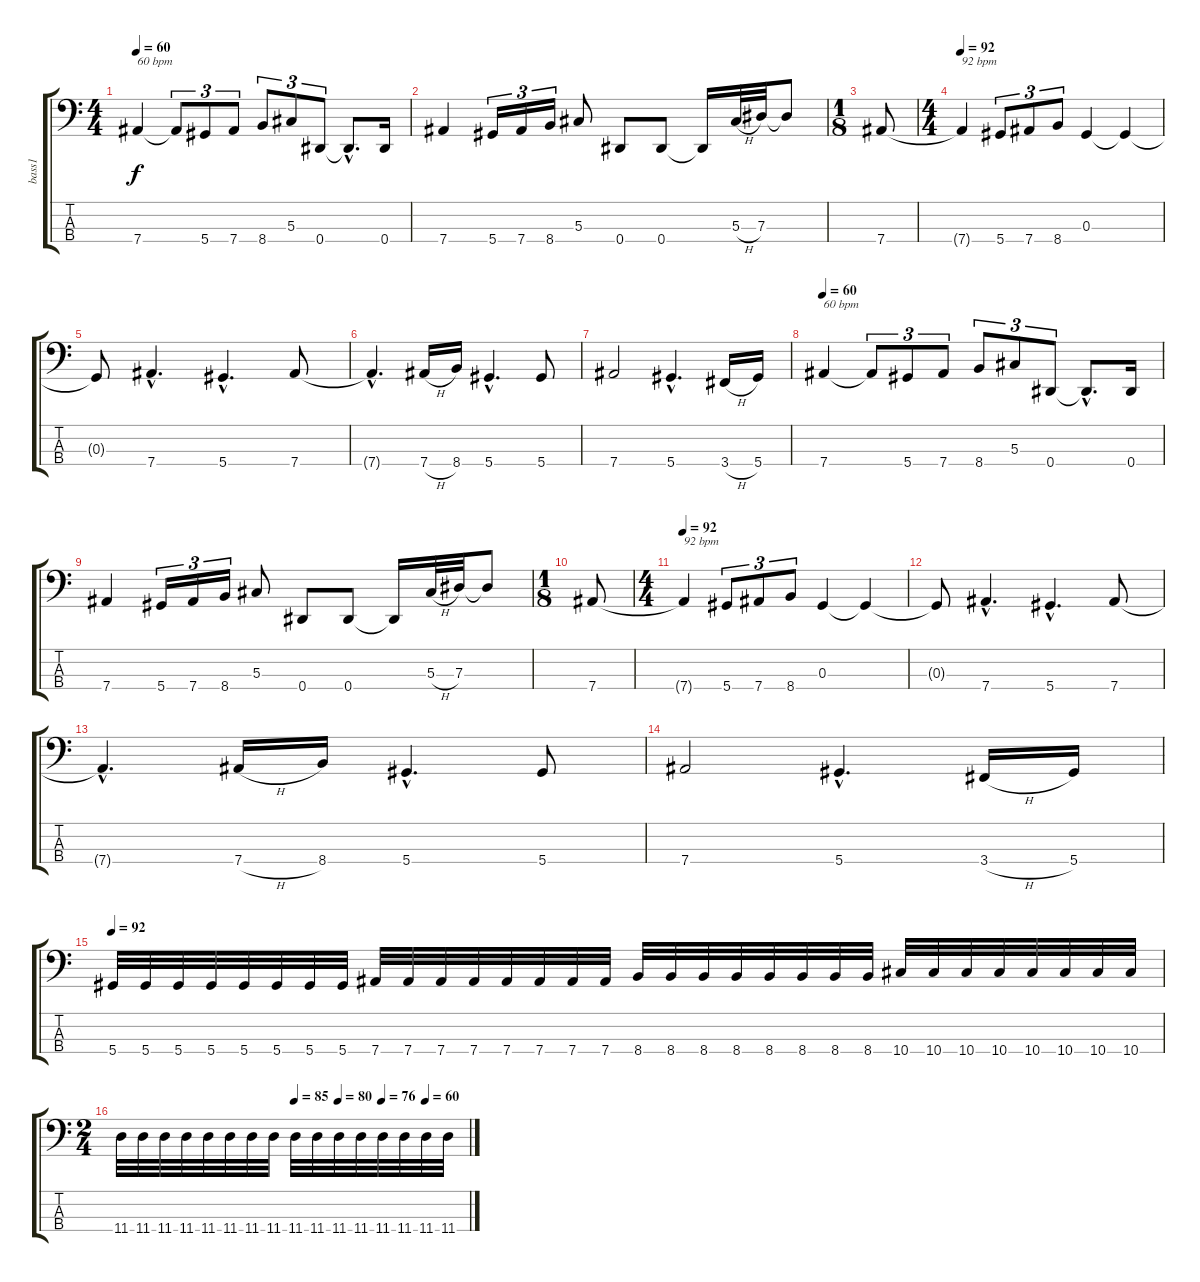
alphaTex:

\track ("bass1" "bass1") {instrument electricbassfinger}
\staff {score tabs}
\tuning (Gb2 Db2 Ab1 Eb1) {hide}
\ts (4 4)
\tempo 60
\clef f4
\ks c
7.4.4{txt "60 bpm" dy f instrument electricbassfinger} 7.4{t}.8{tu (3 2)} 5.4.8{tu (3 2)} 7.4.8{tu (3 2)} 8.4.8{tu (3 2)} 5.3.8{tu (3 2)} 0.4.8{tu (3 2)} 0.4{hac t}.8{d} 0.4.16 |
7.4.4 5.4.16{tu (3 2)} 7.4.16{tu (3 2)} 8.4.16{tu (3 2)} 5.3.8 0.4.8 0.4.8 0.4{t}.16 5.3{h}.32 7.3.32 7.3{t}.8 |
\ts (1 8)
7.4.8 |
\ts (4 4)
\tempo 92
7.4{t}.4{txt "92 bpm"} 5.4.8{tu (3 2)} 7.4.8{tu (3 2)} 8.4.8{tu (3 2)} 0.3.4 0.3{t}.4 |
0.3{t}.8 7.4{hac}.4{d} 5.4{hac}.4{d} 7.4.8 |
7.4{hac t}.4{d} 7.4{h}.16 8.4.16 5.4{hac}.4{d} 5.4.8 |
7.4.2 5.4{hac}.4{d} 3.4{h}.16 5.4.16 |
\tempo 60
7.4.4{txt "60 bpm"} 7.4{t}.8{tu (3 2)} 5.4.8{tu (3 2)} 7.4.8{tu (3 2)} 8.4.8{tu (3 2)} 5.3.8{tu (3 2)} 0.4.8{tu (3 2)} 0.4{hac t}.8{d} 0.4.16 |
7.4.4 5.4.16{tu (3 2)} 7.4.16{tu (3 2)} 8.4.16{tu (3 2)} 5.3.8 0.4.8 0.4.8 0.4{t}.16 5.3{h}.32 7.3.32 7.3{t}.8 |
\ts (1 8)
7.4.8 |
\ts (4 4)
\tempo 92
7.4{t}.4{txt "92 bpm"} 5.4.8{tu (3 2)} 7.4.8{tu (3 2)} 8.4.8{tu (3 2)} 0.3.4 0.3{t}.4 |
0.3{t}.8 7.4{hac}.4{d} 5.4{hac}.4{d} 7.4.8 |
7.4{hac t}.4{d} 7.4{h}.16 8.4.16 5.4{hac}.4{d} 5.4.8 |
7.4.2 5.4{hac}.4{d} 3.4{h}.16 5.4.16 |
\tempo 92
5.4.32 5.4.32 5.4.32 5.4.32 5.4.32 5.4.32 5.4.32 5.4.32 7.4.32 7.4.32 7.4.32 7.4.32 7.4.32 7.4.32 7.4.32 7.4.32 8.4.32 8.4.32 8.4.32 8.4.32 8.4.32 8.4.32 8.4.32 8.4.32 10.4.32 10.4.32 10.4.32 10.4.32 10.4.32 10.4.32 10.4.32 10.4.32 |
\ts (2 4)
\tempo (85 0.5)
\tempo (80 0.625)
\tempo (76 0.75)
\tempo (60 0.875)
11.4.32 11.4.32 11.4.32 11.4.32 11.4.32 11.4.32 11.4.32 11.4.32 11.4.32 11.4.32 11.4.32 11.4.32 11.4.32 11.4.32 11.4.32 11.4.32
